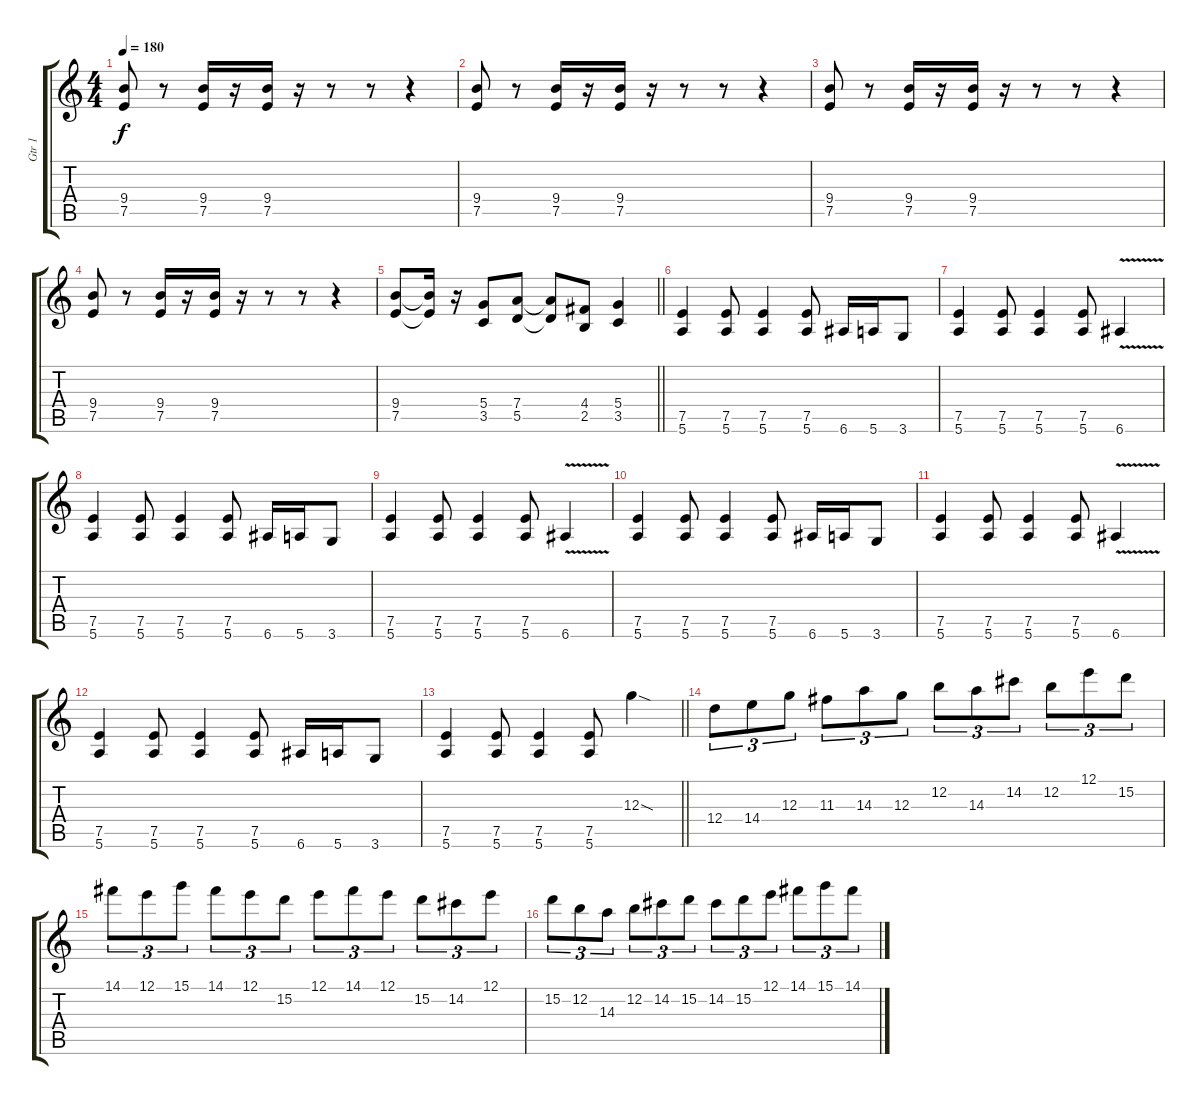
\track ("Gtr 1" "Gtr 1") {instrument distortionguitar}
\staff {score tabs}
\tuning (E4 B3 G3 D3 A2 E2) {hide}
\ts (4 4)
\tempo 180
\clef g2
\ks c
(9.4 7.5).8{dy f} r.8 (9.4 7.5).16 r.16 (9.4 7.5).16 r.16 r.8 r.8 r.4 |
(9.4 7.5).8 r.8 (9.4 7.5).16 r.16 (9.4 7.5).16 r.16 r.8 r.8 r.4 |
(9.4 7.5).8 r.8 (9.4 7.5).16 r.16 (9.4 7.5).16 r.16 r.8 r.8 r.4 |
(9.4 7.5).8 r.8 (9.4 7.5).16 r.16 (9.4 7.5).16 r.16 r.8 r.8 r.4 |
\barLineRight lightlight
(9.4 7.5).8 (9.4{t} 7.5{t}).16 r.16 (5.4 3.5).8 (7.4 5.5).8 (7.4{t} 5.5{t}).8 (4.4 2.5).8 (5.4 3.5).4 |
(7.5 5.6).4 (7.5 5.6).8 (7.5 5.6).4 (7.5 5.6).8 6.6.16 5.6.16 3.6.8 |
(7.5 5.6).4 (7.5 5.6).8 (7.5 5.6).4 (7.5 5.6).8 6.6{v}.4 |
(7.5 5.6).4 (7.5 5.6).8 (7.5 5.6).4 (7.5 5.6).8 6.6.16 5.6.16 3.6.8 |
(7.5 5.6).4 (7.5 5.6).8 (7.5 5.6).4 (7.5 5.6).8 6.6{v}.4 |
(7.5 5.6).4 (7.5 5.6).8 (7.5 5.6).4 (7.5 5.6).8 6.6.16 5.6.16 3.6.8 |
(7.5 5.6).4 (7.5 5.6).8 (7.5 5.6).4 (7.5 5.6).8 6.6{v}.4 |
(7.5 5.6).4 (7.5 5.6).8 (7.5 5.6).4 (7.5 5.6).8 6.6.16 5.6.16 3.6.8 |
\barLineRight lightlight
(7.5 5.6).4 (7.5 5.6).8 (7.5 5.6).4 (7.5 5.6).8 12.3{sod}.4{volume 15} |
12.4.8{tu (3 2)} 14.4.8{tu (3 2)} 12.3.8{tu (3 2)} 11.3.8{tu (3 2)} 14.3.8{tu (3 2)} 12.3.8{tu (3 2)} 12.2.8{tu (3 2)} 14.3.8{tu (3 2)} 14.2.8{tu (3 2)} 12.2.8{tu (3 2)} 12.1.8{tu (3 2)} 15.2.8{tu (3 2)} |
14.1.8{tu (3 2)} 12.1.8{tu (3 2)} 15.1.8{tu (3 2)} 14.1.8{tu (3 2)} 12.1.8{tu (3 2)} 15.2.8{tu (3 2)} 12.1.8{tu (3 2)} 14.1.8{tu (3 2)} 12.1.8{tu (3 2)} 15.2.8{tu (3 2)} 14.2.8{tu (3 2)} 12.1.8{tu (3 2)} |
15.2.8{tu (3 2)} 12.2.8{tu (3 2)} 14.3.8{tu (3 2)} 12.2.8{tu (3 2)} 14.2.8{tu (3 2)} 15.2.8{tu (3 2)} 14.2.8{tu (3 2)} 15.2.8{tu (3 2)} 12.1.8{tu (3 2)} 14.1.8{tu (3 2)} 15.1.8{tu (3 2)} 14.1.8{tu (3 2)}
